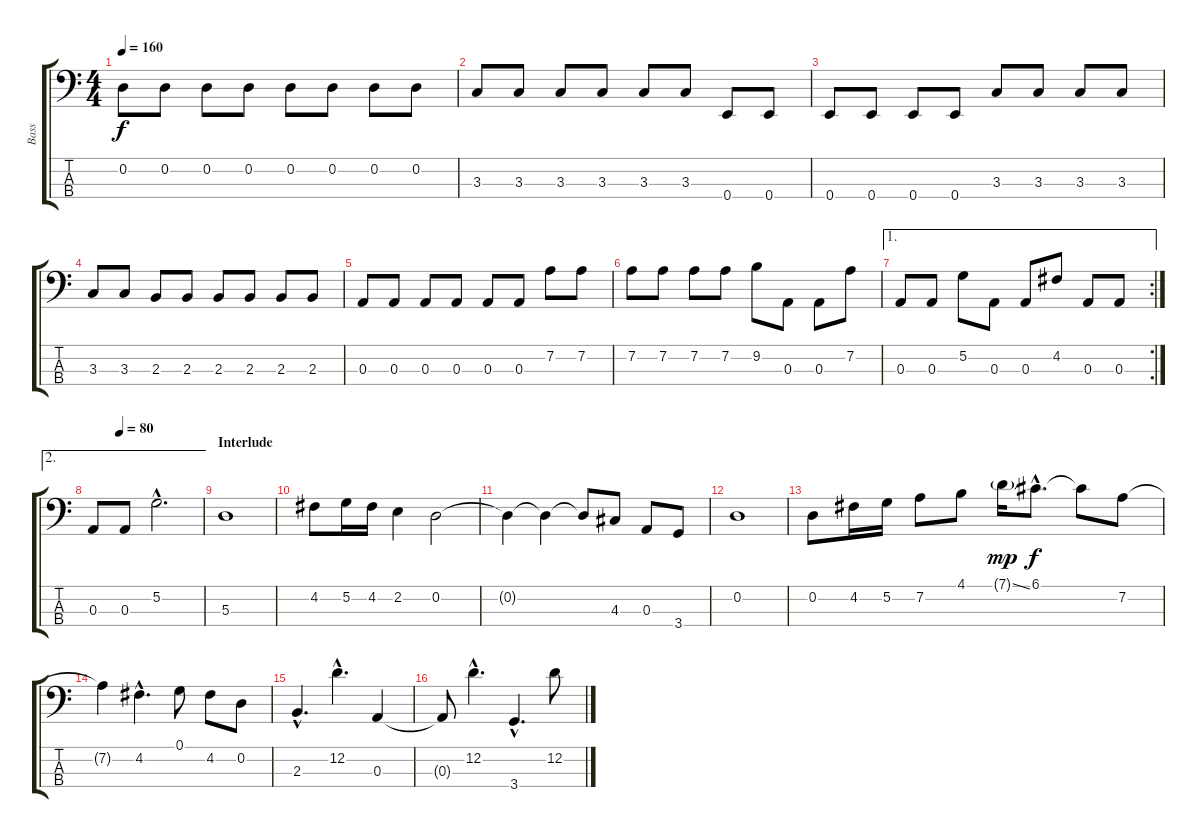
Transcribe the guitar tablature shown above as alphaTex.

\track ("Bass" "Bass") {instrument electricbassfinger}
\staff {score tabs}
\tuning (G2 D2 A1 E1) {hide}
\ts (4 4)
\tempo 160
\clef f4
\ks c
0.2.8{dy f} 0.2.8 0.2.8 0.2.8 0.2.8 0.2.8 0.2.8 0.2.8 |
3.3.8 3.3.8 3.3.8 3.3.8 3.3.8 3.3.8 0.4.8 0.4.8 |
0.4.8 0.4.8 0.4.8 0.4.8 3.3.8 3.3.8 3.3.8 3.3.8 |
3.3.8 3.3.8 2.3.8 2.3.8 2.3.8 2.3.8 2.3.8 2.3.8 |
0.3.8 0.3.8 0.3.8 0.3.8 0.3.8 0.3.8 7.2.8 7.2.8 |
7.2.8 7.2.8 7.2.8 7.2.8 9.2.8 0.3.8 0.3.8 7.2.8 |
\ae 1
\rc 2
0.3.8 0.3.8 5.2.8 0.3.8 0.3.8 4.2.8 0.3.8 0.3.8 |
\ae 2
\tempo (80 0.25)
0.3.8 0.3.8 5.2{hac}.2{d} |
\section ("" "Interlude")
5.3.1 |
4.2.8 5.2.16 4.2.16 2.2.4 0.2.2 |
0.2{t}.4 0.2{t}.4 0.2{t}.8 4.3.8 0.3.8 3.4.8 |
0.2.1 |
0.2.8 4.2.16 5.2.16 7.2.8 4.1.8 7.1{ss g}.16{dy mp} 6.1{hac}.8{d dy f} 6.1{t}.8 7.2.8 |
7.2{t}.4 4.2{hac}.4{d} 0.1.8 4.2.8 0.2.8 |
2.3{hac}.4{d} 12.2{hac}.4{d} 0.3.4 |
0.3{t}.8 12.2{hac}.4{d} 3.4{hac}.4{d} 12.2.8
